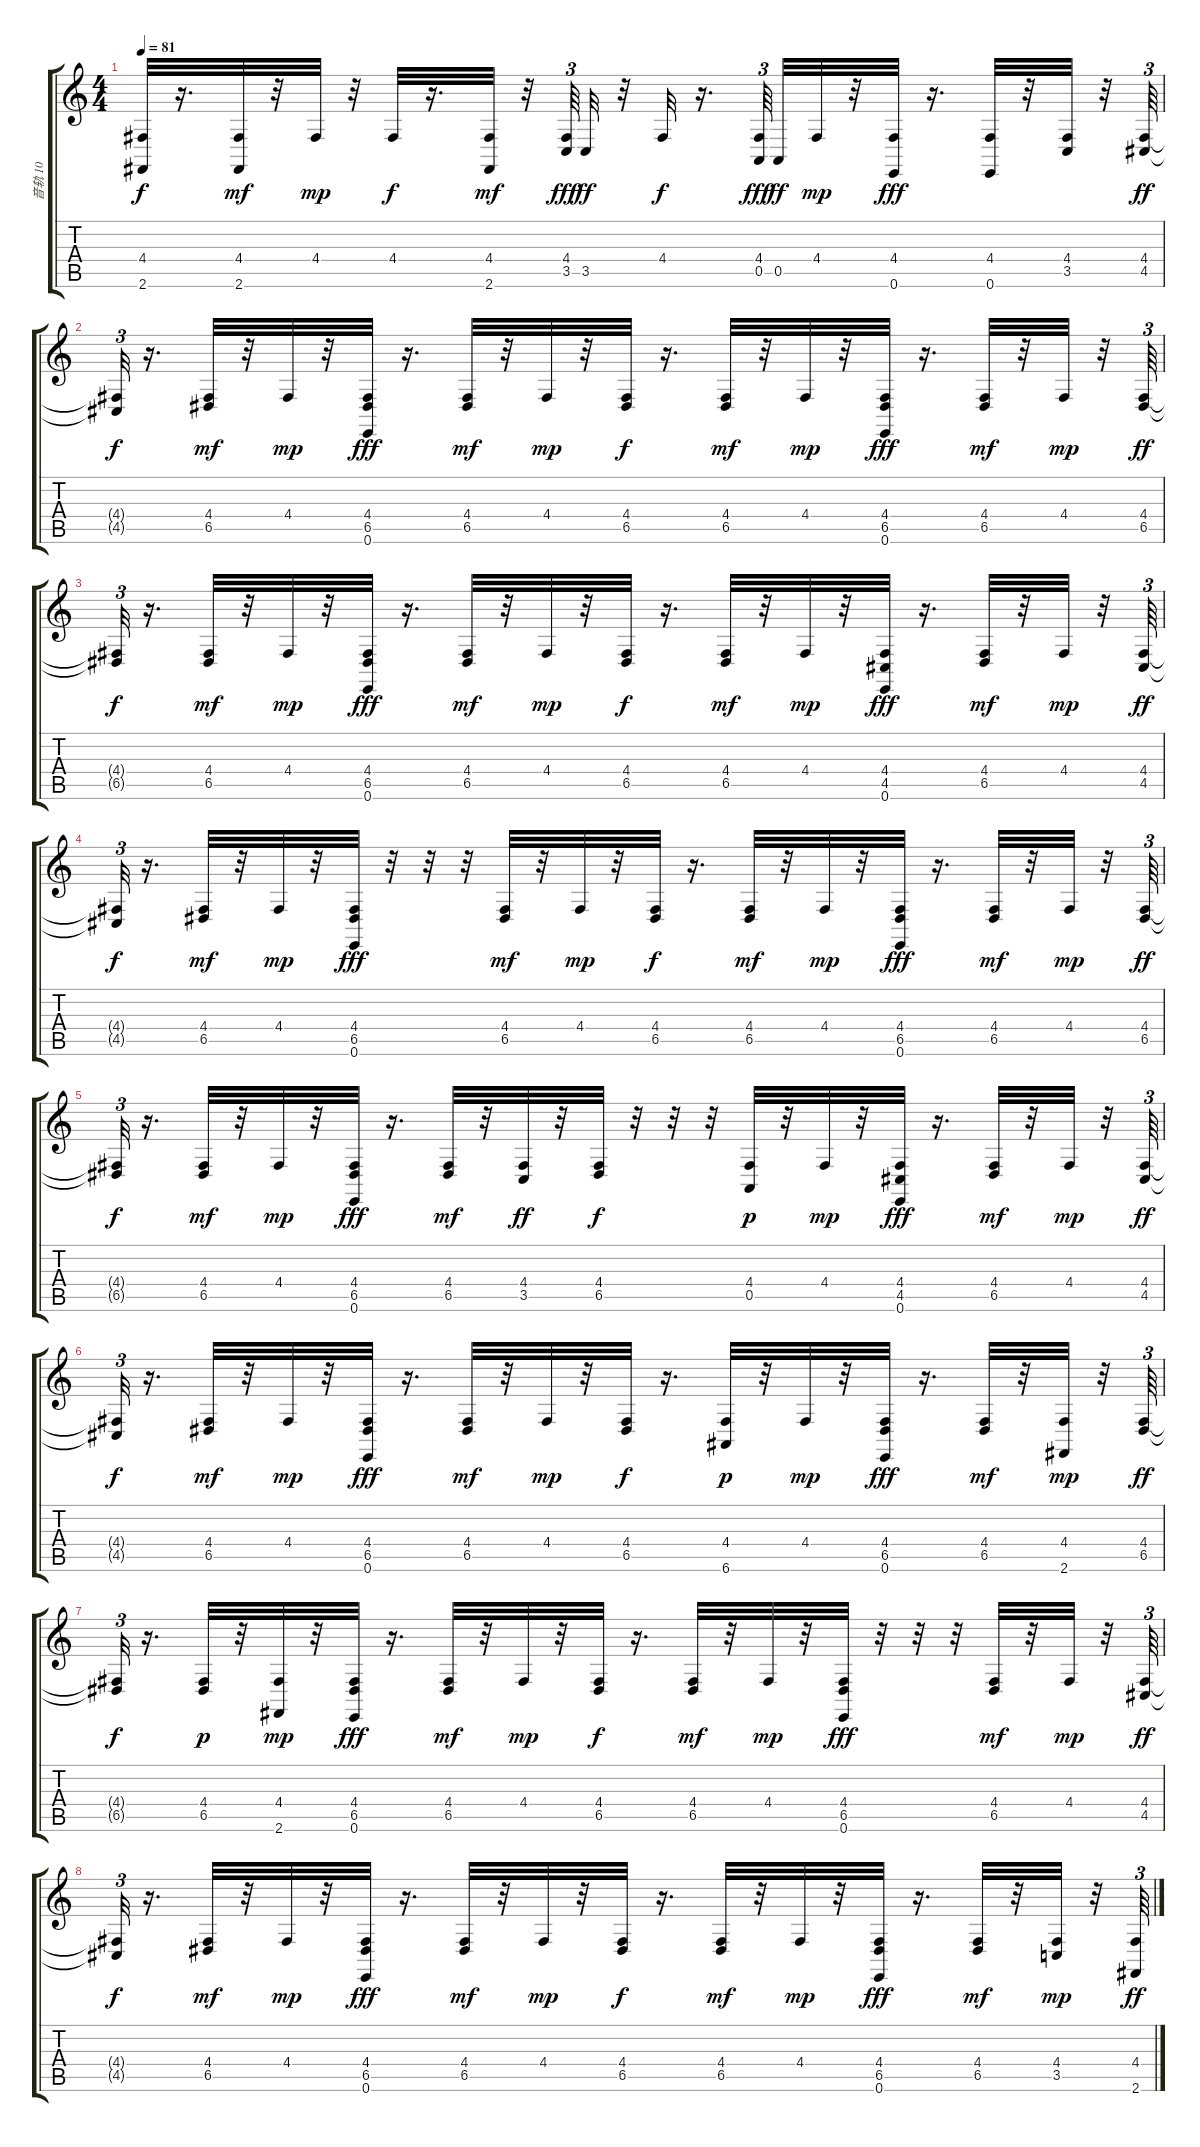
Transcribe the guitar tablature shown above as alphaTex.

\track ("音轨 10" "音轨 10") {instrument acousticgrandpiano}
\staff {score tabs}
\tuning (E4 B3 G3 D3 A2 E2) {hide}
\ts (4 4)
\tempo 81
\clef g2
\ks c
(4.4 2.6).32{dy f} r.16{d} (4.4 2.6).32{dy mf} r.32 4.4.32{dy mp} r.32 4.4.32{dy f} r.16{d} (4.4 2.6).32{dy mf} r.32 (4.4 3.5).64{tu (3 2) dy fff} 3.5.32{dy ff} r.32 4.4.32{dy f} r.16{d} (4.4 0.5).64{tu (3 2) dy fff beam splitsecondary} 0.5.32{dy ff} 4.4.32{dy mp} r.32 (4.4 0.6).32{dy fff} r.16{d} (4.4 0.6).32 r.32 (4.4 3.5).32 r.32 (4.4 4.5).64{tu (3 2) dy ff} |
(4.4{t} 4.5{t}).32{tu (3 2) dy f} r.16{d} (4.4 6.5).32{dy mf} r.32 4.4.32{dy mp} r.32 (4.4 6.5 0.6).32{dy fff} r.16{d} (4.4 6.5).32{dy mf} r.32 4.4.32{dy mp} r.32 (4.4 6.5).32{dy f} r.16{d} (4.4 6.5).32{dy mf} r.32 4.4.32{dy mp} r.32 (4.4 6.5 0.6).32{dy fff} r.16{d} (4.4 6.5).32{dy mf} r.32 4.4.32{dy mp} r.32 (4.4 6.5).64{tu (3 2) dy ff} |
(4.4{t} 6.5{t}).32{tu (3 2) dy f} r.16{d} (4.4 6.5).32{dy mf} r.32 4.4.32{dy mp} r.32 (4.4 6.5 0.6).32{dy fff} r.16{d} (4.4 6.5).32{dy mf} r.32 4.4.32{dy mp} r.32 (4.4 6.5).32{dy f} r.16{d} (4.4 6.5).32{dy mf} r.32 4.4.32{dy mp} r.32 (4.4 4.5 0.6).32{dy fff} r.16{d} (4.4 6.5).32{dy mf} r.32 4.4.32{dy mp} r.32 (4.4 4.5).64{tu (3 2) dy ff} |
(4.4{t} 4.5{t}).32{tu (3 2) dy f} r.16{d} (4.4 6.5).32{dy mf} r.32 4.4.32{dy mp} r.32 (4.4 6.5 0.6).32{dy fff} r.32 r.32 r.32 (4.4 6.5).32{dy mf} r.32 4.4.32{dy mp} r.32 (4.4 6.5).32{dy f} r.16{d} (4.4 6.5).32{dy mf} r.32 4.4.32{dy mp} r.32 (4.4 6.5 0.6).32{dy fff} r.16{d} (4.4 6.5).32{dy mf} r.32 4.4.32{dy mp} r.32 (4.4 6.5).64{tu (3 2) dy ff} |
(4.4{t} 6.5{t}).32{tu (3 2) dy f} r.16{d} (4.4 6.5).32{dy mf} r.32 4.4.32{dy mp} r.32 (4.4 6.5 0.6).32{dy fff} r.16{d} (4.4 6.5).32{dy mf} r.32 (4.4 3.5).32{dy ff} r.32 (4.4 6.5).32{dy f} r.32 r.32 r.32 (4.4 0.5).32{dy p} r.32 4.4.32{dy mp} r.32 (4.4 4.5 0.6).32{dy fff} r.16{d} (4.4 6.5).32{dy mf} r.32 4.4.32{dy mp} r.32 (4.4 4.5).64{tu (3 2) dy ff} |
(4.4{t} 4.5{t}).32{tu (3 2) dy f} r.16{d} (4.4 6.5).32{dy mf} r.32 4.4.32{dy mp} r.32 (4.4 6.5 0.6).32{dy fff} r.16{d} (4.4 6.5).32{dy mf} r.32 4.4.32{dy mp} r.32 (4.4 6.5).32{dy f} r.16{d} (4.4 6.6).32{dy p} r.32 4.4.32{dy mp} r.32 (4.4 6.5 0.6).32{dy fff} r.16{d} (4.4 6.5).32{dy mf} r.32 (4.4 2.6).32{dy mp} r.32 (4.4 6.5).64{tu (3 2) dy ff} |
(4.4{t} 6.5{t}).32{tu (3 2) dy f} r.16{d} (4.4 6.5).32{dy p} r.32 (4.4 2.6).32{dy mp} r.32 (4.4 6.5 0.6).32{dy fff} r.16{d} (4.4 6.5).32{dy mf} r.32 4.4.32{dy mp} r.32 (4.4 6.5).32{dy f} r.16{d} (4.4 6.5).32{dy mf} r.32 4.4.32{dy mp} r.32 (4.4 6.5 0.6).32{dy fff} r.32 r.32 r.32 (4.4 6.5).32{dy mf} r.32 4.4.32{dy mp} r.32 (4.4 4.5).64{tu (3 2) dy ff} |
(4.4{t} 4.5{t}).32{tu (3 2) dy f} r.16{d} (4.4 6.5).32{dy mf} r.32 4.4.32{dy mp} r.32 (4.4 6.5 0.6).32{dy fff} r.16{d} (4.4 6.5).32{dy mf} r.32 4.4.32{dy mp} r.32 (4.4 6.5).32{dy f} r.16{d} (4.4 6.5).32{dy mf} r.32 4.4.32{dy mp} r.32 (4.4 6.5 0.6).32{dy fff} r.16{d} (4.4 6.5).32{dy mf} r.32 (4.4 3.5).32{dy mp} r.32 (4.4 2.6).64{tu (3 2) dy ff}
